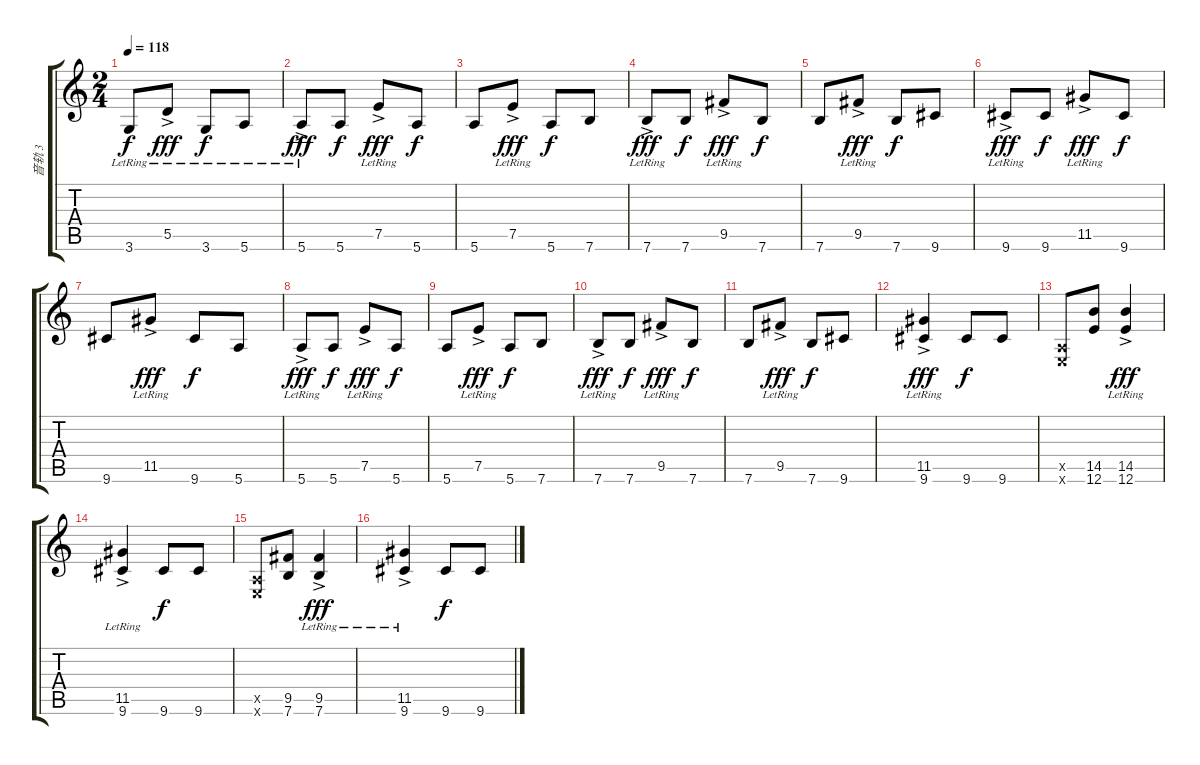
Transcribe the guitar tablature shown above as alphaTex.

\track ("音轨 3" "音轨 3") {instrument electricguitarjazz}
\staff {score tabs}
\tuning (E4 B3 G3 D3 A2 E2) {hide}
\ts (2 4)
\tempo 118
\clef g2
\ks c
3.6{lr}.8{dy f} 5.5{ac lr}.8{dy fff} 3.6{lr}.8{dy f} 5.6{lr}.8 |
5.6{ac lr}.8{dy fff} 5.6.8{dy f} 7.5{ac lr}.8{dy fff} 5.6.8{dy f} |
5.6.8 7.5{ac lr}.8{dy fff} 5.6.8{dy f} 7.6.8 |
7.6{ac lr}.8{dy fff} 7.6.8{dy f} 9.5{ac lr}.8{dy fff} 7.6.8{dy f} |
7.6.8 9.5{ac lr}.8{dy fff} 7.6.8{dy f} 9.6.8 |
9.6{ac lr}.8{dy fff} 9.6.8{dy f} 11.5{ac lr}.8{dy fff} 9.6.8{dy f} |
9.6.8 11.5{ac lr}.8{dy fff} 9.6.8{dy f} 5.6.8 |
5.6{ac lr}.8{dy fff} 5.6.8{dy f} 7.5{ac lr}.8{dy fff} 5.6.8{dy f} |
5.6.8 7.5{ac lr}.8{dy fff} 5.6.8{dy f} 7.6.8 |
7.6{ac lr}.8{dy fff} 7.6.8{dy f} 9.5{ac lr}.8{dy fff} 7.6.8{dy f} |
7.6.8 9.5{ac lr}.8{dy fff} 7.6.8{dy f} 9.6.8 |
(11.5{ac lr} 9.6{ac lr}).4{dy fff} 9.6.8{dy f} 9.6.8 |
(0.5{x} 0.6{x}).8 (14.5 12.6).8 (14.5{ac lr} 12.6{ac lr}).4{dy fff} |
(11.5{ac lr} 9.6{ac lr}).4 9.6.8{dy f} 9.6.8 |
(0.5{x} 0.6{x}).8 (9.5 7.6).8 (9.5{ac lr} 7.6{ac lr}).4{dy fff} |
(11.5{ac lr} 9.6{ac lr}).4 9.6.8{dy f} 9.6.8
